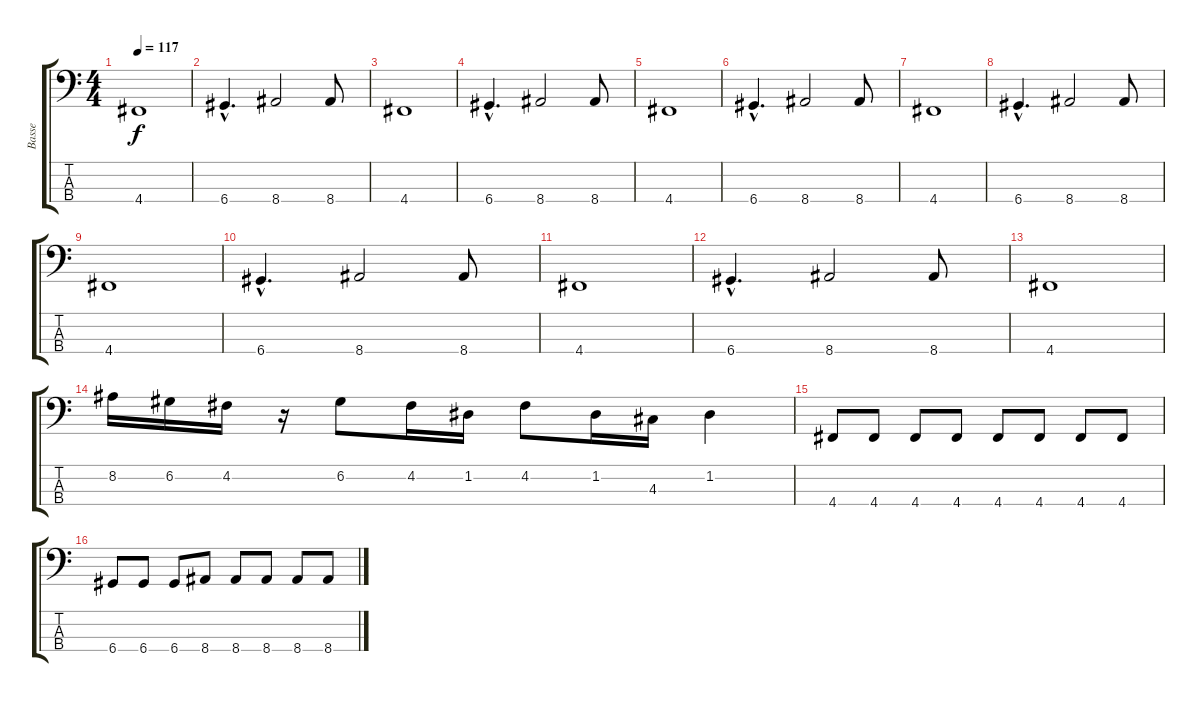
\track ("Basse" "Basse") {instrument electricbassfinger}
\staff {score tabs}
\tuning (G2 D2 A1 D1) {hide}
\ts (4 4)
\tempo 117
\clef f4
\ks c
4.4.1{dy f} |
6.4{hac}.4{d} 8.4.2 8.4.8 |
4.4.1 |
6.4{hac}.4{d} 8.4.2 8.4.8 |
4.4.1 |
6.4{hac}.4{d} 8.4.2 8.4.8 |
4.4.1 |
6.4{hac}.4{d} 8.4.2 8.4.8 |
4.4.1 |
6.4{hac}.4{d} 8.4.2 8.4.8 |
4.4.1 |
6.4{hac}.4{d} 8.4.2 8.4.8 |
4.4.1 |
8.2.16 6.2.16 4.2.16 r.16 6.2.8 4.2.16 1.2.16 4.2.8 1.2.16 4.3.16 1.2.4 |
4.4.8 4.4.8 4.4.8 4.4.8 4.4.8 4.4.8 4.4.8 4.4.8 |
6.4.8 6.4.8 6.4.8 8.4.8 8.4.8 8.4.8 8.4.8 8.4.8
